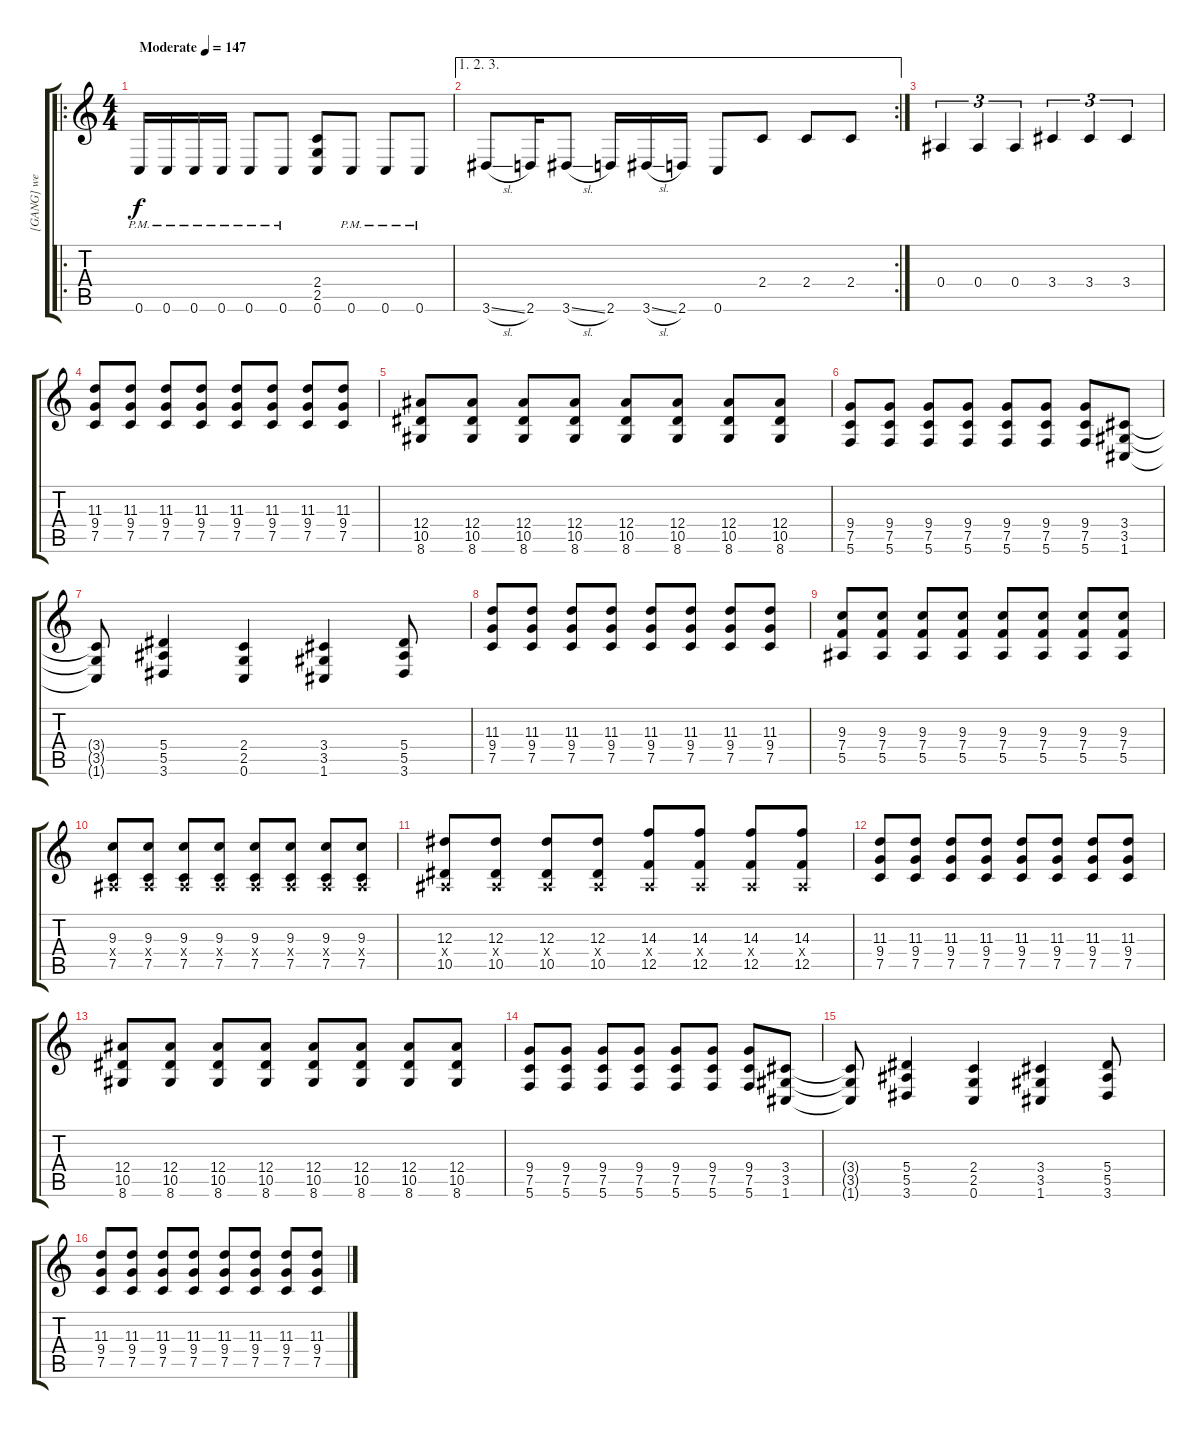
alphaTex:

\track ("[GANG] we miss you!" "[GANG] we ") {instrument overdrivenguitar}
\staff {score tabs}
\tuning (C4 G3 Eb3 Bb2 F2 C2) {hide}
\ro
\ts (4 4)
\tempo (147 "Moderate")
\clef g2
\ks c
0.6{pm}.16{dy f instrument overdrivenguitar} 0.6{pm}.16 0.6{pm}.16 0.6{pm}.16 0.6{pm}.8 0.6{pm}.8 (2.4 2.5 0.6).8 0.6{pm}.8 0.6{pm}.8 0.6{pm}.8 |
\ae (1 2 3)
\rc 2
3.6{sl}.8 2.6.16 3.6{sl}.8 2.6.16 3.6{sl}.16 2.6.16 0.6.8 2.4.8 2.4.8 2.4.8 |
0.4.4{tu (3 2)} 0.4.4{tu (3 2)} 0.4.4{tu (3 2)} 3.4.4{tu (3 2)} 3.4.4{tu (3 2)} 3.4.4{tu (3 2)} |
(11.3 9.4 7.5).8 (11.3 9.4 7.5).8 (11.3 9.4 7.5).8 (11.3 9.4 7.5).8 (11.3 9.4 7.5).8 (11.3 9.4 7.5).8 (11.3 9.4 7.5).8 (11.3 9.4 7.5).8 |
(12.4 10.5 8.6).8 (12.4 10.5 8.6).8 (12.4 10.5 8.6).8 (12.4 10.5 8.6).8 (12.4 10.5 8.6).8 (12.4 10.5 8.6).8 (12.4 10.5 8.6).8 (12.4 10.5 8.6).8 |
(9.4 7.5 5.6).8 (9.4 7.5 5.6).8 (9.4 7.5 5.6).8 (9.4 7.5 5.6).8 (9.4 7.5 5.6).8 (9.4 7.5 5.6).8 (9.4 7.5 5.6).8 (3.4 3.5 1.6).8 |
(3.4{t} 3.5{t} 1.6{t}).8 (5.4 5.5 3.6).4 (2.4 2.5 0.6).4 (3.4 3.5 1.6).4 (5.4 5.5 3.6).8 |
(11.3 9.4 7.5).8 (11.3 9.4 7.5).8 (11.3 9.4 7.5).8 (11.3 9.4 7.5).8 (11.3 9.4 7.5).8 (11.3 9.4 7.5).8 (11.3 9.4 7.5).8 (11.3 9.4 7.5).8 |
(9.3 7.4 5.5).8 (9.3 7.4 5.5).8 (9.3 7.4 5.5).8 (9.3 7.4 5.5).8 (9.3 7.4 5.5).8 (9.3 7.4 5.5).8 (9.3 7.4 5.5).8 (9.3 7.4 5.5).8 |
(9.3 0.4{x} 7.5).8 (9.3 0.4{x} 7.5).8 (9.3 0.4{x} 7.5).8 (9.3 0.4{x} 7.5).8 (9.3 0.4{x} 7.5).8 (9.3 0.4{x} 7.5).8 (9.3 0.4{x} 7.5).8 (9.3 0.4{x} 7.5).8 |
(12.3 0.4{x} 10.5).8 (12.3 0.4{x} 10.5).8 (12.3 0.4{x} 10.5).8 (12.3 0.4{x} 10.5).8 (14.3 0.4{x} 12.5).8 (14.3 0.4{x} 12.5).8 (14.3 0.4{x} 12.5).8 (14.3 0.4{x} 12.5).8 |
(11.3 9.4 7.5).8 (11.3 9.4 7.5).8 (11.3 9.4 7.5).8 (11.3 9.4 7.5).8 (11.3 9.4 7.5).8 (11.3 9.4 7.5).8 (11.3 9.4 7.5).8 (11.3 9.4 7.5).8 |
(12.4 10.5 8.6).8 (12.4 10.5 8.6).8 (12.4 10.5 8.6).8 (12.4 10.5 8.6).8 (12.4 10.5 8.6).8 (12.4 10.5 8.6).8 (12.4 10.5 8.6).8 (12.4 10.5 8.6).8 |
(9.4 7.5 5.6).8 (9.4 7.5 5.6).8 (9.4 7.5 5.6).8 (9.4 7.5 5.6).8 (9.4 7.5 5.6).8 (9.4 7.5 5.6).8 (9.4 7.5 5.6).8 (3.4 3.5 1.6).8 |
(3.4{t} 3.5{t} 1.6{t}).8 (5.4 5.5 3.6).4 (2.4 2.5 0.6).4 (3.4 3.5 1.6).4 (5.4 5.5 3.6).8 |
(11.3 9.4 7.5).8 (11.3 9.4 7.5).8 (11.3 9.4 7.5).8 (11.3 9.4 7.5).8 (11.3 9.4 7.5).8 (11.3 9.4 7.5).8 (11.3 9.4 7.5).8 (11.3 9.4 7.5).8
